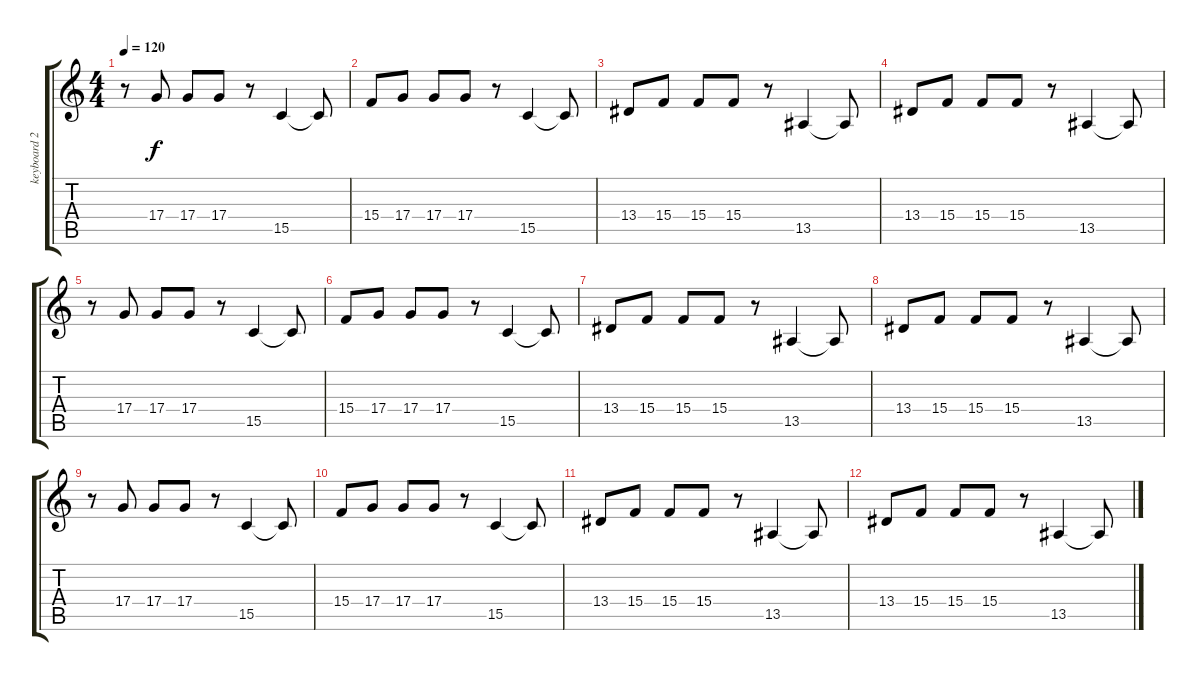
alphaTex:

\track ("keyboard 2" "keyboard 2") {instrument pad4choir}
\staff {score tabs}
\tuning (E4 B3 G3 D3 A2 E2) {hide}
\ts (4 4)
\tempo 120
\clef g2
\ks c
r.8{dy f} 17.4.8 17.4.8 17.4.8 r.8 15.5.4 15.5{t}.8 |
15.4.8 17.4.8 17.4.8 17.4.8 r.8 15.5.4 15.5{t}.8 |
13.4.8 15.4.8 15.4.8 15.4.8 r.8 13.5.4 13.5{t}.8 |
13.4.8 15.4.8 15.4.8 15.4.8 r.8 13.5.4 13.5{t}.8 |
r.8 17.4.8 17.4.8 17.4.8 r.8 15.5.4 15.5{t}.8 |
15.4.8 17.4.8 17.4.8 17.4.8 r.8 15.5.4 15.5{t}.8 |
13.4.8 15.4.8 15.4.8 15.4.8 r.8 13.5.4 13.5{t}.8 |
13.4.8 15.4.8 15.4.8 15.4.8 r.8 13.5.4 13.5{t}.8 |
r.8 17.4.8 17.4.8 17.4.8 r.8 15.5.4 15.5{t}.8 |
15.4.8 17.4.8 17.4.8 17.4.8 r.8 15.5.4 15.5{t}.8 |
13.4.8 15.4.8 15.4.8 15.4.8 r.8 13.5.4 13.5{t}.8 |
13.4.8 15.4.8 15.4.8 15.4.8 r.8 13.5.4 13.5{t}.8
